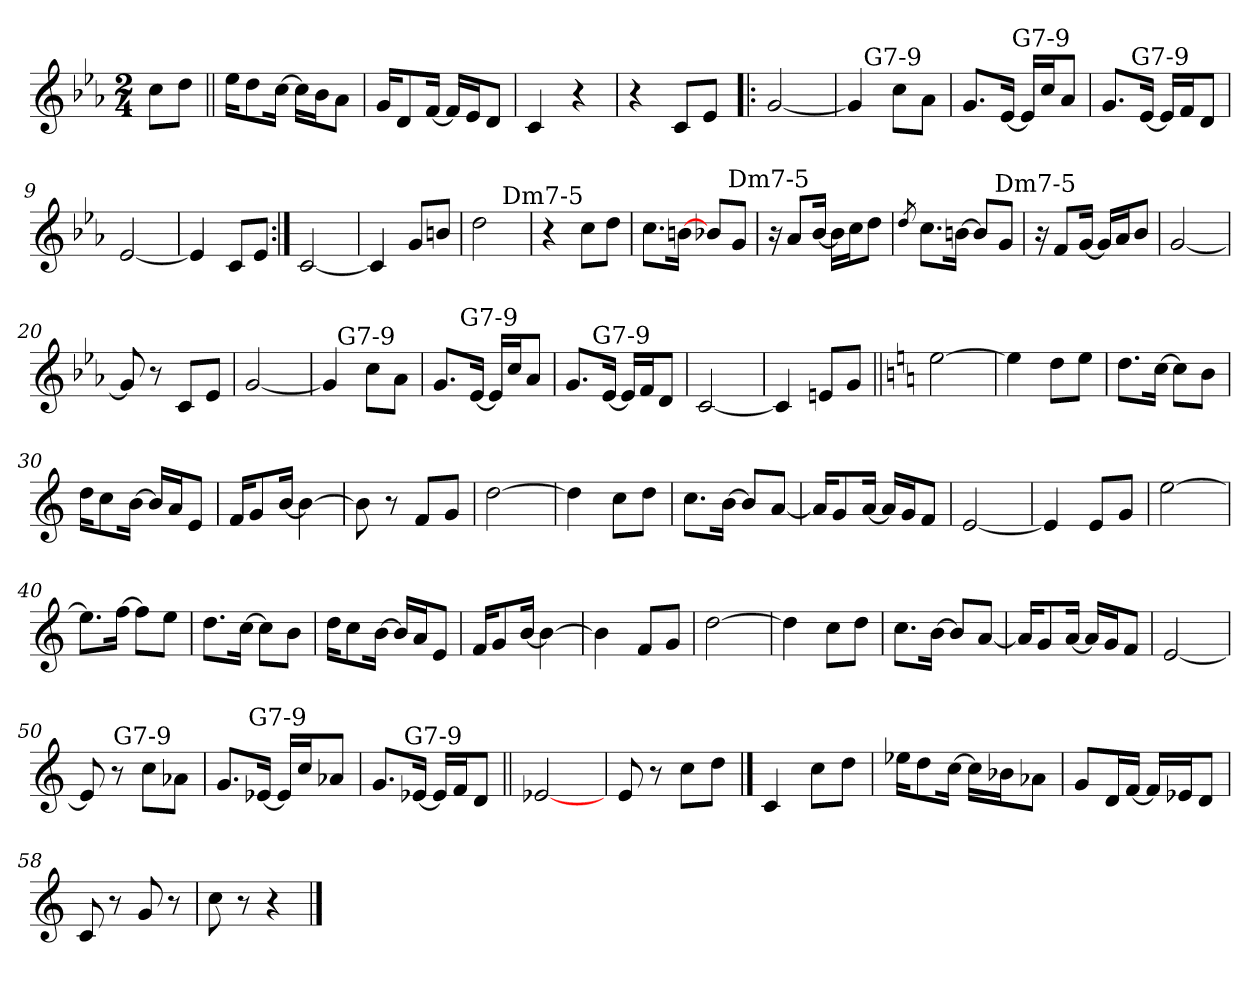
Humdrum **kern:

**kern
*part1
*staff1
*clefG2
*k[b-e-a-]
*E-:
*M2/4
=
8cc\L
8dd\J
=1X||
16ee-\KL
8dd\
[16cc\Jk
16cc\LL]
16b-\J
8a-\J
=2X
16g/KL
8d/
[16f/Jk
16f/LL]
16e-/J
8d/J
=3X
4c/
4r
=4X
4r
8c/L
8e-/J
!!LO:LB:g=z
=5X!|:
[2g/
=6X
4g/]
!LO:TX:a:cj:t=G7-9
8cc\L
8a-\J
=7X
8.g/L
[16e-/Jk
16e-/LL]
!LO:TX:a:cj:t=G7-9
16cc/J
8a-/J
=8X
8.g/L
[16e-/Jk
!LO:TX:a:cj:t=G7-9
16e-/LL]
16f/J
8d/J
=9X
[2e-/
=10X
4e-/]
8c/L
8e-/J
!!LO:LB:g=z
=11X:|!
[2c/
=12X
4c/]
8g/L
8bn/J
=13X
2dd\
=14X
!LO:TX:a:cj:t=Dm7-5
4r
8cc\L
8dd\J
=15X
8.cc\L
[16bn\Jk
8b-/L
8g/J
=16X
!LO:TX:a:cj:t=Dm7-5
16r
8a-/L
[16b-/Jk
16b-\LL]
16cc\J
8dd\J
!!LO:LB:g=z
=17X
8qdd/
8.cc\L
[16bn\Jk
8b/L]
8g/J
=18X
!LO:TX:a:cj:t=Dm7-5
16r
8f/L
[16g/Jk
16g/LL]
16a-/J
8b-/J
=19X
[2g/
=20X
8g/]
8r
8c/L
8e-/J
=21X
[2g/
=22X
4g/]
!LO:TX:a:cj:t=G7-9
8cc\L
8a-\J
!!LO:LB:g=z
=23X
8.g/L
[16e-/Jk
!LO:TX:a:cj:t=G7-9
16e-/LL]
16cc/J
8a-/J
=24X
8.g/L
[16e-/Jk
!LO:TX:a:cj:t=G7-9
16e-/LL]
16f/J
8d/J
=25X
[2c/
=26X
4c/]
8en/L
8g/J
=27X||
*k[]
*C:
[2ee\
=28X
4ee\]
8dd\L
8ee\J
!!LO:LB:g=z
=29X
8.dd\L
[16cc\Jk
8cc\L]
8b\J
=30X
16dd\KL
8cc\
[16b\Jk
16b/LL]
16a/J
8e/J
=31X
16f/KL
8g/
[16b/Jk
4b\_
=32X
8b\]
8r
8f/L
8g/J
=33X
[2dd\
=34X
4dd\]
8cc\L
8dd\J
!!LO:LB:g=z
=35X
8.cc\L
[16b\Jk
8b/L]
[8a/J
=36X
16a/KL]
8g/
[16a/Jk
16a/LL]
16g/J
8f/J
=37X
[2e/
=38X
4e/]
8e/L
8g/J
=39X
[2ee\
=40X
8.ee\L]
[16ff\Jk
8ff\L]
8ee\J
!!LO:LB:g=z
=41X
8.dd\L
[16cc\Jk
8cc\L]
8b\J
=42X
16dd\KL
8cc\
[16b\Jk
16b/LL]
16a/J
8e/J
=43X
16f/KL
8g/
[16b/Jk
4b\_
=44X
4b\]
8f/L
8g/J
=45X
[2dd\
=46X
4dd\]
8cc\L
8dd\J
!!LO:PB:g=z
=47X
8.cc\L
[16b\Jk
8b/L]
[8a/J
=48X
16a/KL]
8g/
[16a/Jk
16a/LL]
16g/J
8f/J
=49X
[2e/
=50X
8e/]
8r
!LO:TX:a:cj:t=G7-9
8cc\L
8a-X\J
!!LO:LB:g=z
=51X
8.g/L
[16e-X/Jk
!LO:TX:a:cj:t=G7-9
16e-/LL]
16cc/J
8a-X/J
=52X
8.g/L
[16e-X/Jk
!LO:TX:a:cj:t=G7-9
16e-/LL]
16f/J
8d/J
=53X||
[2e-X/
=54X
8e/
8r
8cc\L
8dd\J
!!LO:LB:g=z
==55X
4c/
8cc\L
8dd\J
=56X
16ee-X\KL
8dd\
[16cc\Jk
16cc\LL]
16b-X\J
8a-X\J
=57X
8g/L
16d/L
[16f/JJ
16f/LL]
16e-X/J
8d/J
=58X
8c/
8r
8g/
8r
=59X
8cc\
8r
4r
==
*-
